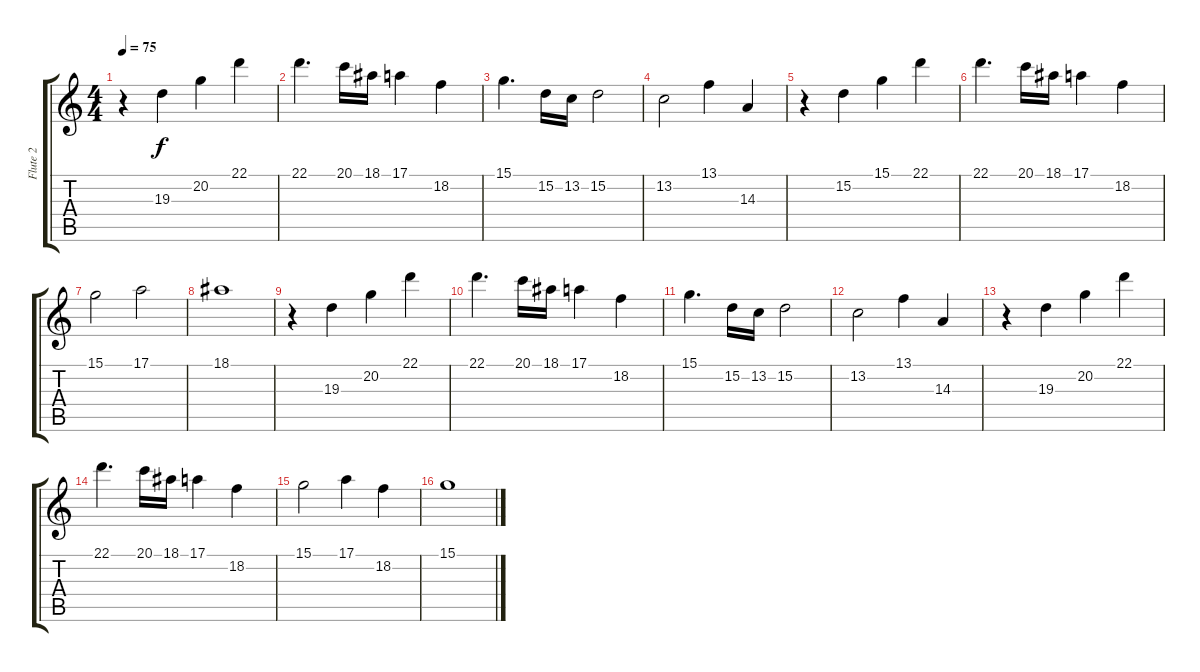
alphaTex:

\track ("Flute 2" "Flute 2") {instrument flute}
\staff {score tabs}
\tuning (E4 B3 G3 D3 A2 E2) {hide}
\ts (4 4)
\tempo 75
\clef g2
\ks c
r.4{dy f instrument flute} 19.3.4 20.2.4 22.1.4 |
22.1.4{d} 20.1.16 18.1.16 17.1.4 18.2.4 |
15.1.4{d} 15.2.16 13.2.16 15.2.2 |
13.2.2 13.1.4 14.3.4 |
r.4 15.2.4 15.1.4 22.1.4 |
22.1.4{d} 20.1.16 18.1.16 17.1.4 18.2.4 |
15.1.2 17.1.2 |
18.1.1 |
r.4 19.3.4 20.2.4 22.1.4 |
22.1.4{d} 20.1.16 18.1.16 17.1.4 18.2.4 |
15.1.4{d} 15.2.16 13.2.16 15.2.2 |
13.2.2 13.1.4 14.3.4 |
r.4 19.3.4 20.2.4 22.1.4 |
22.1.4{d} 20.1.16 18.1.16 17.1.4 18.2.4 |
15.1.2 17.1.4 18.2.4 |
15.1.1
